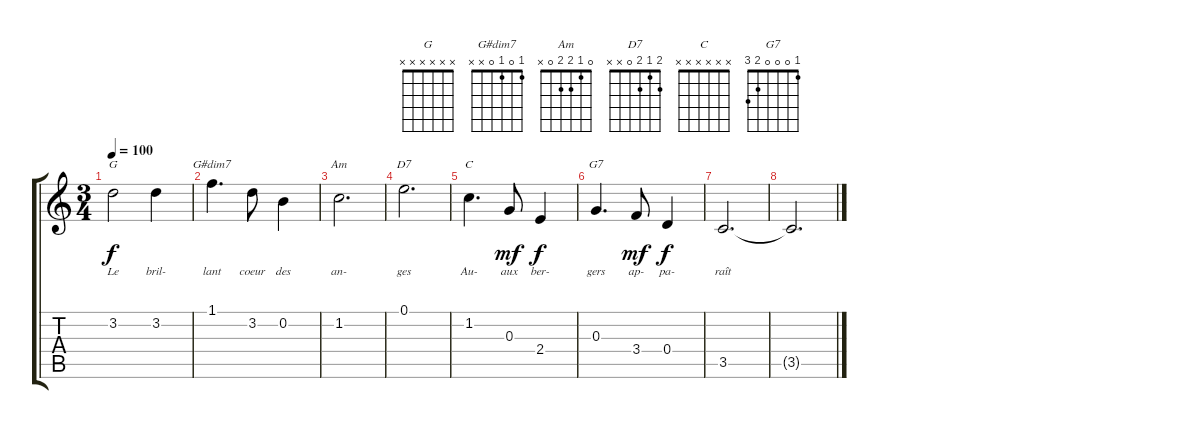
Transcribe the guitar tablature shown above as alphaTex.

\track "" {instrument acousticguitarnylon}
\staff {score tabs}
\tuning (E4 B3 G3 D3 A2 E2) {hide}
\chord ("G" x x x x x x)
\chord ("G#dim7" 1 0 1 0 x x)
\chord ("Am" 0 1 2 2 0 x)
\chord ("D7" 2 1 2 0 x x)
\chord ("C" x x x x x x)
\chord ("G7" 1 0 0 0 2 3)
\ts (3 4)
\tempo 100
\clef g2
\ks c
3.2.2{ch "G" lyrics (0 "Le") lyrics (1 "") lyrics (2 "") lyrics (3 "") lyrics (4 "") dy f} 3.2.4{lyrics (0 "bril-") lyrics (1 "") lyrics (2 "") lyrics (3 "") lyrics (4 "")} |
1.1.4{d ch "G#dim7" lyrics (0 "lant") lyrics (1 "") lyrics (2 "") lyrics (3 "") lyrics (4 "")} 3.2.8{lyrics (0 "coeur") lyrics (1 "") lyrics (2 "") lyrics (3 "") lyrics (4 "")} 0.2.4{lyrics (0 "des") lyrics (1 "") lyrics (2 "") lyrics (3 "") lyrics (4 "")} |
1.2.2{d ch "Am" lyrics (0 "an-") lyrics (1 "") lyrics (2 "") lyrics (3 "") lyrics (4 "")} |
0.1.2{d ch "D7" lyrics (0 "ges") lyrics (1 "") lyrics (2 "") lyrics (3 "") lyrics (4 "")} |
1.2.4{d ch "C" lyrics (0 "Au-") lyrics (1 "") lyrics (2 "") lyrics (3 "") lyrics (4 "")} 0.3.8{lyrics (0 "aux") lyrics (1 "") lyrics (2 "") lyrics (3 "") lyrics (4 "") dy mf} 2.4.4{lyrics (0 "ber-") lyrics (1 "") lyrics (2 "") lyrics (3 "") lyrics (4 "") dy f} |
0.3.4{d ch "G7" lyrics (0 "gers") lyrics (1 "") lyrics (2 "") lyrics (3 "") lyrics (4 "")} 3.4.8{lyrics (0 "ap-") lyrics (1 "") lyrics (2 "") lyrics (3 "") lyrics (4 "") dy mf} 0.4.4{lyrics (0 "pa-") lyrics (1 "") lyrics (2 "") lyrics (3 "") lyrics (4 "") dy f} |
3.5.2{d lyrics (0 "raît") lyrics (1 "") lyrics (2 "") lyrics (3 "") lyrics (4 "")} |
3.5{t}.2{d}
